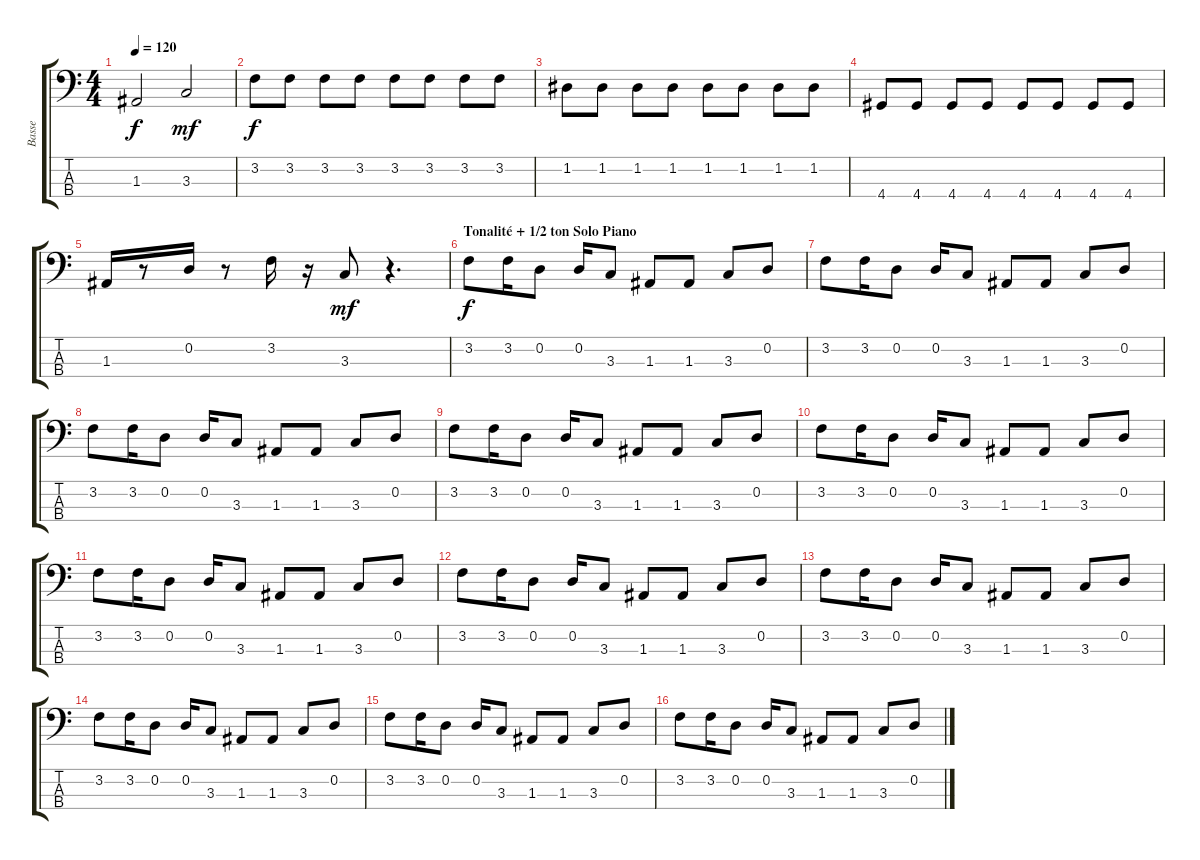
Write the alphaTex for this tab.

\track ("Basse" "Basse") {instrument electricbassfinger}
\staff {score tabs}
\tuning (G2 D2 A1 E1) {hide}
\ts (4 4)
\tempo 120
\clef f4
\ks c
1.3.2{dy f} 3.3.2{dy mf} |
3.2.8{dy f} 3.2.8 3.2.8 3.2.8 3.2.8 3.2.8 3.2.8 3.2.8 |
1.2.8 1.2.8 1.2.8 1.2.8 1.2.8 1.2.8 1.2.8 1.2.8 |
4.4.8 4.4.8 4.4.8 4.4.8 4.4.8 4.4.8 4.4.8 4.4.8 |
1.3.16 r.8 0.2.16 r.8 3.2.16 r.16 3.3.8{dy mf} r.4{d} |
\section ("" "Tonalité + 1/2 ton Solo Piano")
3.2.8{dy f} 3.2.16 0.2.8 0.2.16 3.3.8 1.3.8 1.3.8 3.3.8 0.2.8 |
3.2.8 3.2.16 0.2.8 0.2.16 3.3.8 1.3.8 1.3.8 3.3.8 0.2.8 |
3.2.8 3.2.16 0.2.8 0.2.16 3.3.8 1.3.8 1.3.8 3.3.8 0.2.8 |
3.2.8 3.2.16 0.2.8 0.2.16 3.3.8 1.3.8 1.3.8 3.3.8 0.2.8 |
3.2.8 3.2.16 0.2.8 0.2.16 3.3.8 1.3.8 1.3.8 3.3.8 0.2.8 |
3.2.8 3.2.16 0.2.8 0.2.16 3.3.8 1.3.8 1.3.8 3.3.8 0.2.8 |
3.2.8 3.2.16 0.2.8 0.2.16 3.3.8 1.3.8 1.3.8 3.3.8 0.2.8 |
3.2.8 3.2.16 0.2.8 0.2.16 3.3.8 1.3.8 1.3.8 3.3.8 0.2.8 |
3.2.8 3.2.16 0.2.8 0.2.16 3.3.8 1.3.8 1.3.8 3.3.8 0.2.8 |
3.2.8 3.2.16 0.2.8 0.2.16 3.3.8 1.3.8 1.3.8 3.3.8 0.2.8 |
3.2.8 3.2.16 0.2.8 0.2.16 3.3.8 1.3.8 1.3.8 3.3.8 0.2.8
